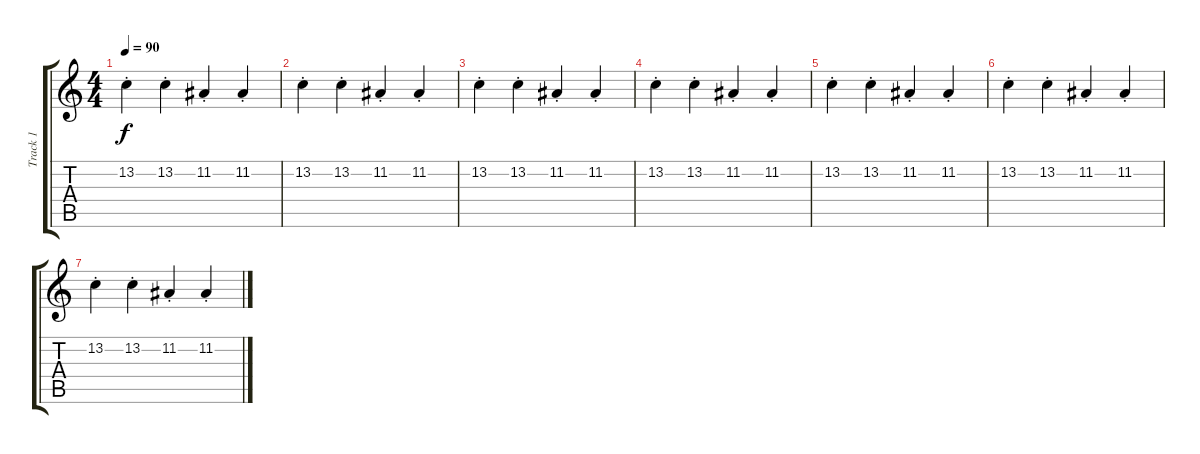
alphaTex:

\track ("Track 1" "Track 1") {instrument acousticgrandpiano}
\staff {score tabs}
\tuning (E4 B3 G3 D3 A2 D2) {hide}
\ts (4 4)
\tempo 90
\clef g2
\ks c
13.2{st}.4{dy f} 13.2{st}.4 11.2{st}.4 11.2{st}.4 |
13.2{st}.4 13.2{st}.4 11.2{st}.4 11.2{st}.4 |
13.2{st}.4 13.2{st}.4 11.2{st}.4 11.2{st}.4 |
13.2{st}.4{instrument stringensemble1} 13.2{st}.4 11.2{st}.4 11.2{st}.4 |
13.2{st}.4 13.2{st}.4 11.2{st}.4 11.2{st}.4 |
13.2{st}.4 13.2{st}.4 11.2{st}.4 11.2{st}.4 |
13.2{st}.4 13.2{st}.4 11.2{st}.4 11.2{st}.4
